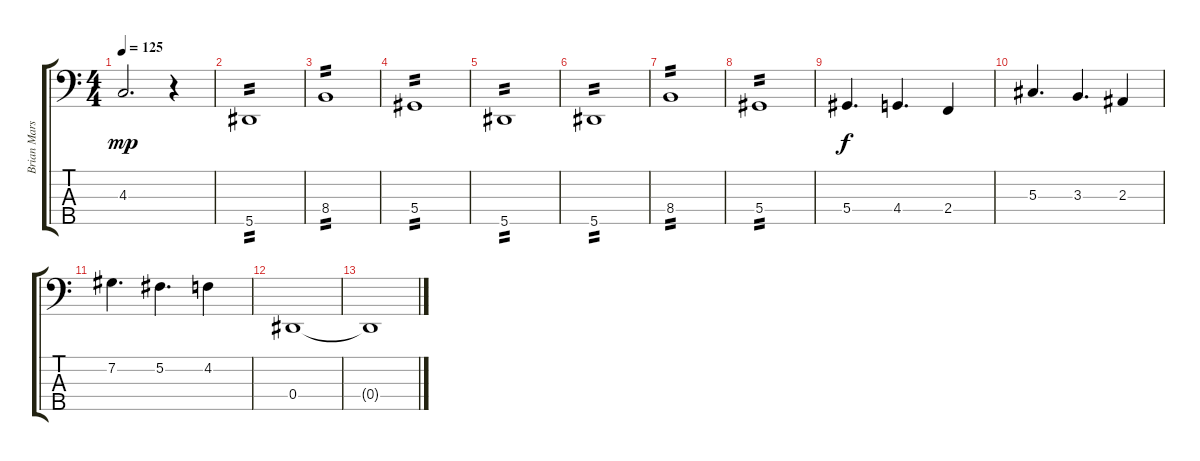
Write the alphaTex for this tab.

\track ("Brian Marshall - Bass" "Brian Mars") {instrument electricbassfinger}
\staff {score tabs}
\tuning (Gb2 Db2 Ab1 Eb1 Bb0) {hide}
\ts (4 4)
\tempo 125
\clef f4
\ks c
4.3.2{d dy mp} r.4 |
5.5.1{tp 2} |
8.4.1{tp 2} |
5.4.1{tp 2} |
5.5.1{tp 2} |
5.5.1{tp 2} |
8.4.1{tp 2} |
5.4.1{tp 2} |
5.4.4{d dy f} 4.4.4{d} 2.4.4 |
5.3.4{d} 3.3.4{d} 2.3.4 |
7.2.4{d} 5.2.4{d} 4.2.4 |
0.4.1 |
0.4{t}.1
